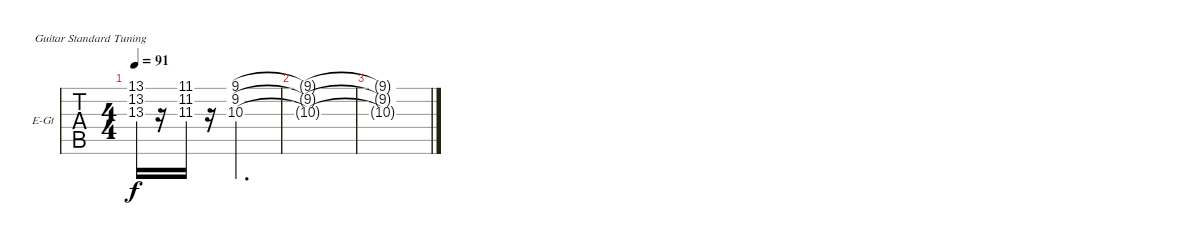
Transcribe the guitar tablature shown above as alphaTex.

\bracketExtendMode groupsimilarinstruments
\firstSystemTrackNameOrientation horizontal
\otherSystemsTrackNameOrientation horizontal
\track ("Albert" "E-Gt") {instrument electricguitarjazz}
\staff {tabs}
\tuning (E4 B3 G3 D3 A2 E2)
\ts (4 4)
\tempo 91
\clef g2
\ks c
(13.1 13.2 13.3).16{dy f} r.16 (11.1 11.2 11.3).16 r.16 (9.1 9.2 10.3).2{d} |
(9.1{t} 9.2{t} 10.3{t}).1 |
(9.1{t} 9.2{t} 10.3{t}).1
